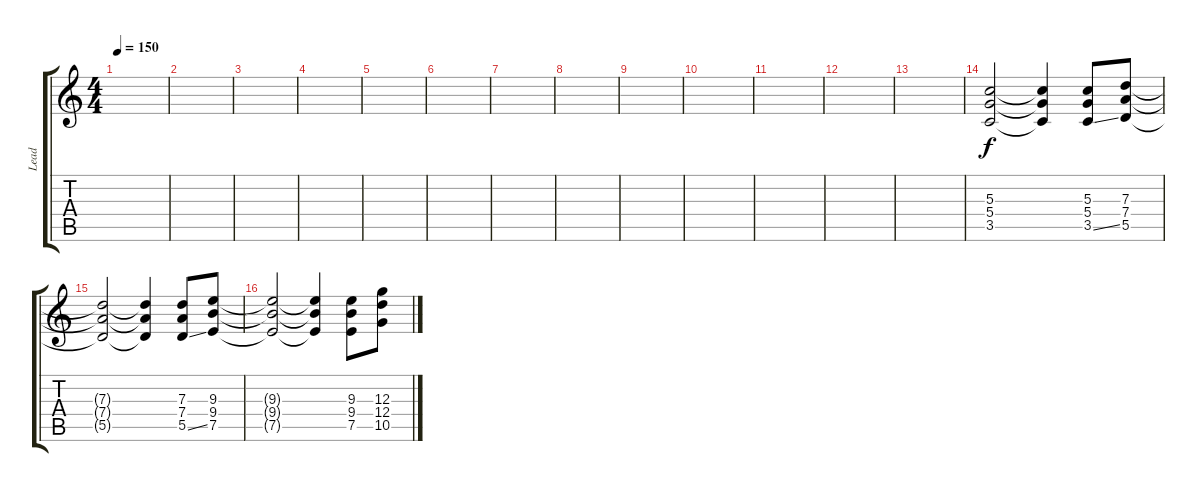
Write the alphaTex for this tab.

\track ("Lead" "Lead") {instrument overdrivenguitar}
\staff {score tabs}
\tuning (E4 B3 G3 D3 A2 E2) {hide}
\ts (4 4)
\tempo 150
\clef g2
\ks c
|
|
|
|
|
|
|
|
|
|
|
|
|
(5.3 5.4 3.5).2 (5.3{t} 5.4{t} 3.5{t}).4 (5.3 5.4 3.5{ss}).8 (7.3 7.4 5.5).8 |
(7.3{t} 7.4{t} 5.5{t}).2 (7.3{t} 7.4{t} 5.5{t}).4 (7.3 7.4 5.5{ss}).8 (9.3 9.4 7.5).8 |
(9.3{t} 9.4{t} 7.5{t}).2 (9.3{t} 9.4{t} 7.5{t}).4 (9.3 9.4 7.5).8 (12.3 12.4 10.5).8
